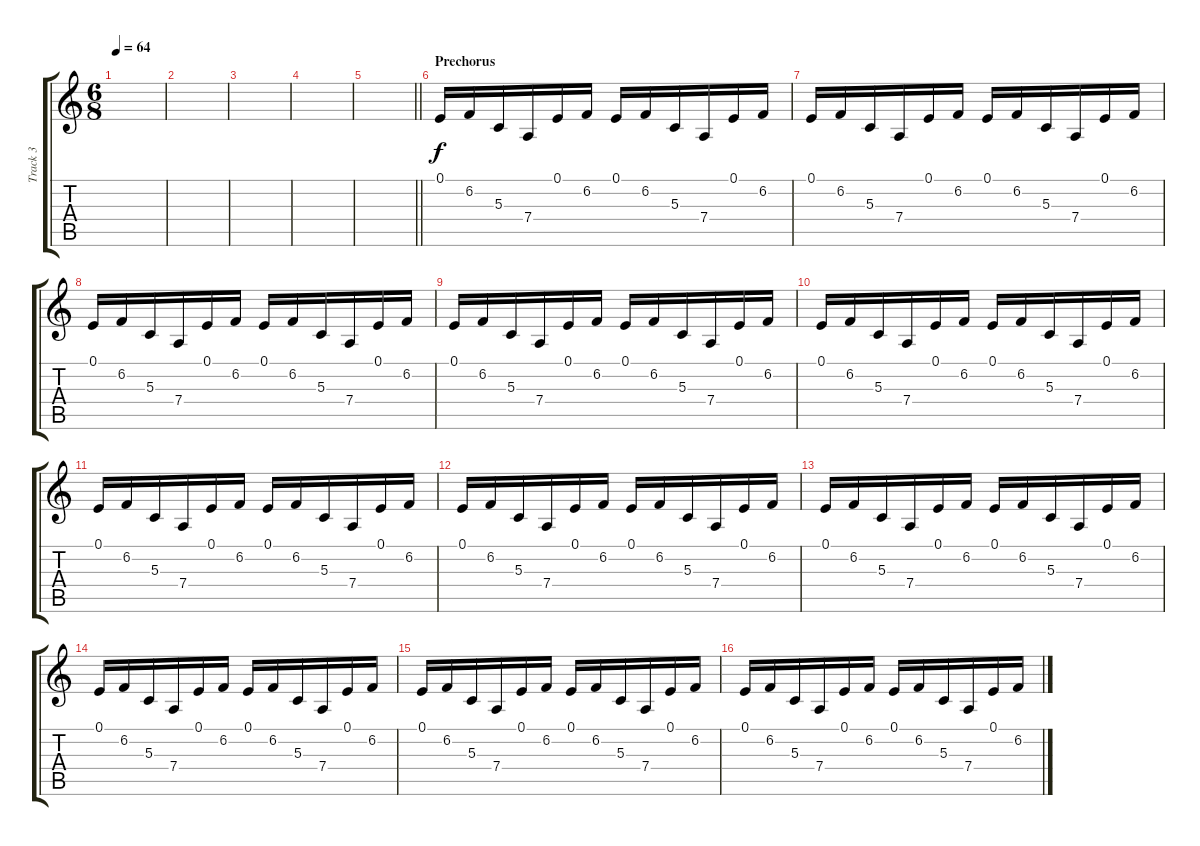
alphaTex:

\track ("Track 3" "Track 3") {instrument acousticgrandpiano}
\staff {score tabs}
\tuning (E4 B3 G3 D3 A2 E2) {hide}
\ts (6 8)
\tempo 64
\clef g2
\ks c
|
|
|
|
\barLineRight lightlight
|
\section ("" "Prechorus")
0.1.16 6.2.16 5.3.16 7.4.16 0.1.16 6.2.16 0.1.16 6.2.16 5.3.16 7.4.16 0.1.16 6.2.16 |
0.1.16 6.2.16 5.3.16 7.4.16 0.1.16 6.2.16 0.1.16 6.2.16 5.3.16 7.4.16 0.1.16 6.2.16 |
0.1.16 6.2.16 5.3.16 7.4.16 0.1.16 6.2.16 0.1.16 6.2.16 5.3.16 7.4.16 0.1.16 6.2.16 |
0.1.16 6.2.16 5.3.16 7.4.16 0.1.16 6.2.16 0.1.16 6.2.16 5.3.16 7.4.16 0.1.16 6.2.16 |
0.1.16 6.2.16 5.3.16 7.4.16 0.1.16 6.2.16 0.1.16 6.2.16 5.3.16 7.4.16 0.1.16 6.2.16 |
0.1.16 6.2.16 5.3.16 7.4.16 0.1.16 6.2.16 0.1.16 6.2.16 5.3.16 7.4.16 0.1.16 6.2.16 |
0.1.16 6.2.16 5.3.16 7.4.16 0.1.16 6.2.16 0.1.16 6.2.16 5.3.16 7.4.16 0.1.16 6.2.16 |
0.1.16 6.2.16 5.3.16 7.4.16 0.1.16 6.2.16 0.1.16 6.2.16 5.3.16 7.4.16 0.1.16 6.2.16 |
0.1.16 6.2.16 5.3.16 7.4.16 0.1.16 6.2.16 0.1.16 6.2.16 5.3.16 7.4.16 0.1.16 6.2.16 |
0.1.16 6.2.16 5.3.16 7.4.16 0.1.16 6.2.16 0.1.16 6.2.16 5.3.16 7.4.16 0.1.16 6.2.16 |
0.1.16 6.2.16 5.3.16 7.4.16 0.1.16 6.2.16 0.1.16 6.2.16 5.3.16 7.4.16 0.1.16 6.2.16
